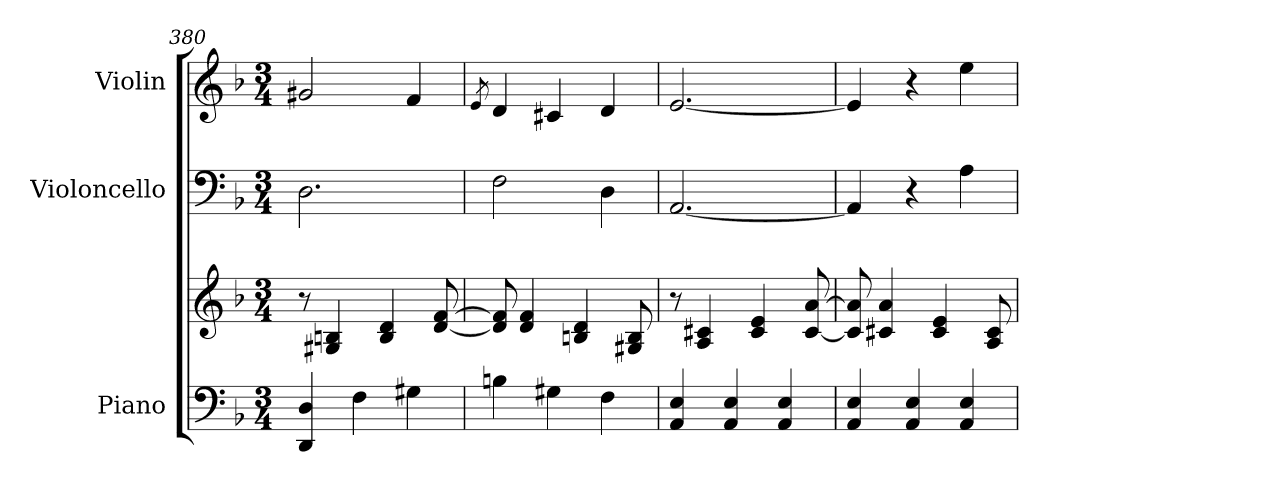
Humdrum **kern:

**kern	**kern	**kern	**kern
*part3	*part3	*part2	*part1
*staff4	*staff3	*staff2	*staff1
*I"Piano	*	*I"Violoncello	*I"Violin
*I'Pno	*	*I'Vc	*I'Vln
!!LO:LB:g=z
*clefF4	*clefG2	*clefF4	*clefG2
*k[b-]	*k[b-]	*k[b-]	*k[b-]
*M3/4	*M3/4	*M3/4	*M3/4
=380	=380	=380	=380
4DD/ 4D/	8r	2.D\	2g#X/
.	4G#X/ 4Bn/	.	.
4F\	.	.	.
.	4B/ 4d/	.	.
4G#X\	.	.	4f/
.	[8d/ [8f/	.	.
=381	=381	=381	=381
.	.	.	8qe/
4Bn\	8d/] 8f/]	2F\	4d/
.	4d/ 4f/	.	.
4G#X\	.	.	4c#X/
.	4Bn/ 4d/	.	.
4F\	.	4D\	4d/
.	8G#X/ 8B/	.	.
=382	=382	=382	=382
4AA/ 4E/	8r	[2.AA/	[2.e/
.	4A/ 4c#X/	.	.
4AA/ 4E/	.	.	.
.	4c#/ 4e/	.	.
4AA/ 4E/	.	.	.
.	[8c#/ [8a/	.	.
=383	=383	=383	=383
4AA/ 4E/	8c#/] 8a/]	4AA/]	4e/]
.	4c#X/ 4a/	.	.
4AA/ 4E/	.	4r	4r
.	4c#/ 4e/	.	.
4AA/ 4E/	.	4A\	4ee\
.	8A/ 8c#/	.	.
=	=	=	=
*-	*-	*-	*-
